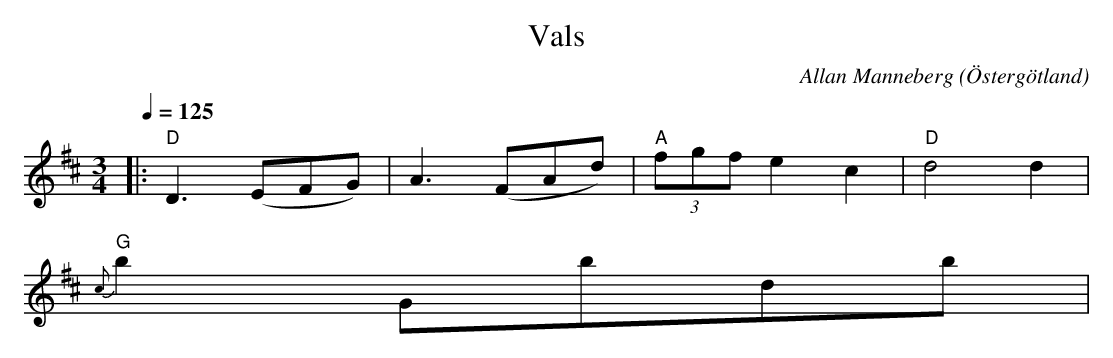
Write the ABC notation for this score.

X:1
T:Vals
O:Östergötland
C:Allan Manneberg
Q:1/4=125
M: 3/4
L: 1/8
K: D
|: "D"D3(EFG) | A3(FAd) |"A" (3fgf e2 c2|"D" d4 d2|
"G" {c}b2 Gbdb|
:|
|: :|
